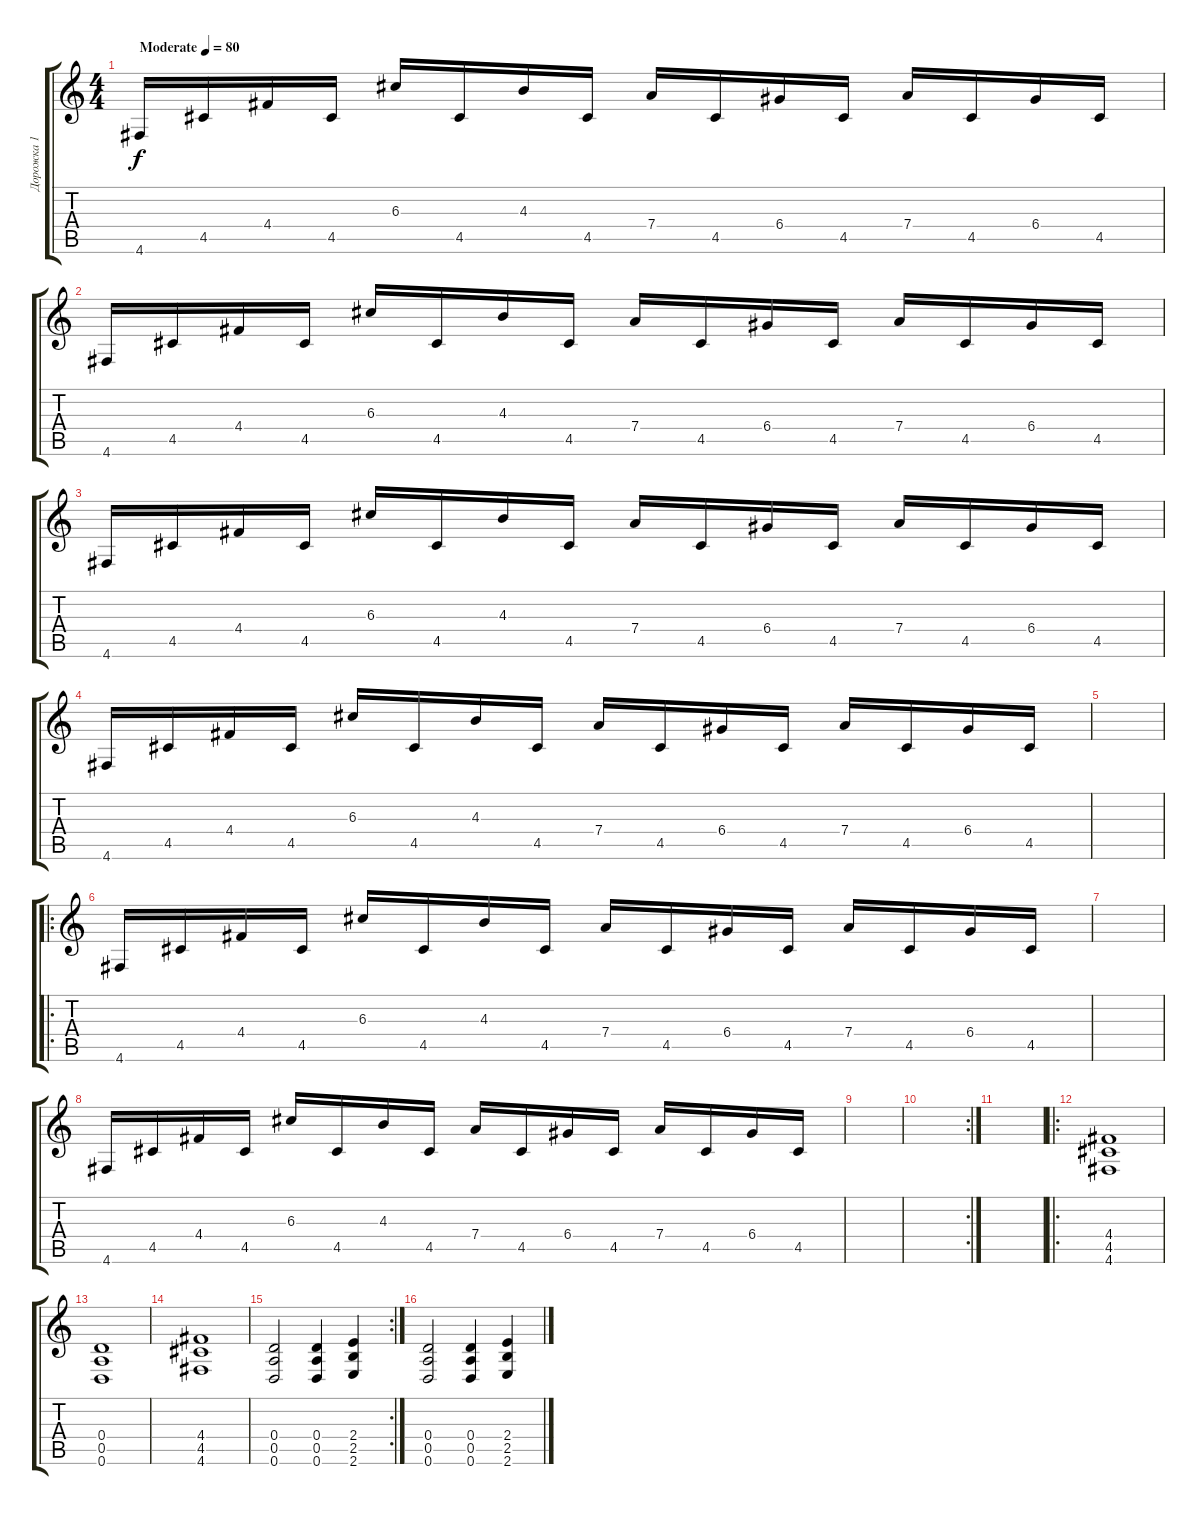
\track ("Дорожка 1" "Дорожка 1") {instrument electricguitarmuted}
\staff {score tabs}
\tuning (E4 B3 G3 D3 A2 D2) {hide}
\ts (4 4)
\tempo (80 "Moderate")
\clef g2
\ks c
4.6.16{dy f instrument electricguitarmuted} 4.5.16 4.4.16 4.5.16 6.3.16 4.5.16 4.3.16 4.5.16 7.4.16 4.5.16 6.4.16 4.5.16 7.4.16 4.5.16 6.4.16 4.5.16 |
4.6.16 4.5.16 4.4.16 4.5.16 6.3.16 4.5.16 4.3.16 4.5.16 7.4.16 4.5.16 6.4.16 4.5.16 7.4.16 4.5.16 6.4.16 4.5.16 |
4.6.16 4.5.16 4.4.16 4.5.16 6.3.16 4.5.16 4.3.16 4.5.16 7.4.16 4.5.16 6.4.16 4.5.16 7.4.16 4.5.16 6.4.16 4.5.16 |
4.6.16 4.5.16 4.4.16 4.5.16 6.3.16 4.5.16 4.3.16 4.5.16 7.4.16 4.5.16 6.4.16 4.5.16 7.4.16 4.5.16 6.4.16 4.5.16 |
|
\ro
4.6.16 4.5.16 4.4.16 4.5.16 6.3.16 4.5.16 4.3.16 4.5.16 7.4.16 4.5.16 6.4.16 4.5.16 7.4.16 4.5.16 6.4.16 4.5.16 |
|
4.6.16 4.5.16 4.4.16 4.5.16 6.3.16 4.5.16 4.3.16 4.5.16 7.4.16 4.5.16 6.4.16 4.5.16 7.4.16 4.5.16 6.4.16 4.5.16 |
|
\rc 2
|
|
\ro
(4.4 4.5 4.6).1{instrument overdrivenguitar} |
(0.4 0.5 0.6).1 |
(4.4 4.5 4.6).1 |
\rc 2
(0.4 0.5 0.6).2 (0.4 0.5 0.6).4 (2.4 2.5 2.6).4 |
(0.4 0.5 0.6).2 (0.4 0.5 0.6).4 (2.4 2.5 2.6).4
